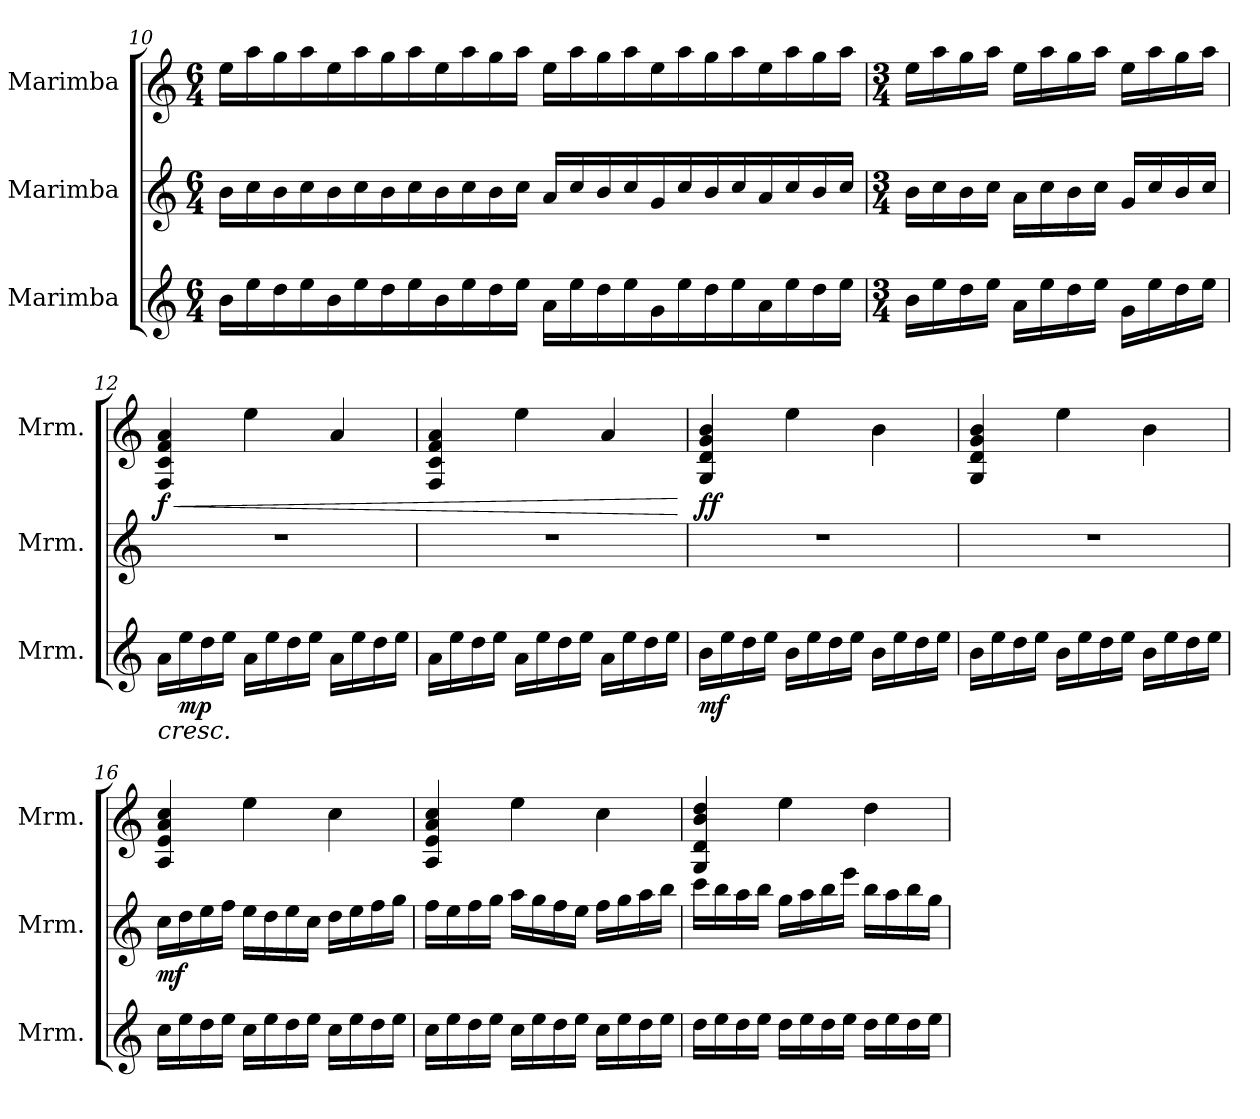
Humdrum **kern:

**kern	**dynam	**kern	**dynam	**kern	**dynam
*part3	*part3	*part2	*part2	*part1	*part1
*staff3	*staff3	*staff2	*staff2	*staff1	*staff1
*I"Marimba	*	*I"Marimba	*	*I"Marimba	*
*I'Mrm.	*	*I'Mrm.	*	*I'Mrm.	*
!!LO:PB:g=z
*clefG2	*	*clefG2	*	*clefG2	*
*k[]	*	*k[]	*	*k[]	*
*M6/4	*	*M6/4	*	*M6/4	*
=10	=10	=10	=10	=10	=10
16b\LL	.	16b\LL	.	16ee\LL	.
16ee\	.	16cc\	.	16aa\	.
16dd\	.	16b\	.	16gg\	.
16ee\	.	16cc\	.	16aa\	.
16b\	.	16b\	.	16ee\	.
16ee\	.	16cc\	.	16aa\	.
16dd\	.	16b\	.	16gg\	.
16ee\	.	16cc\	.	16aa\	.
16b\	.	16b\	.	16ee\	.
16ee\	.	16cc\	.	16aa\	.
16dd\	.	16b\	.	16gg\	.
16ee\JJ	.	16cc\JJ	.	16aa\JJ	.
16a\LL	.	16a/LL	.	16ee\LL	.
16ee\	.	16cc/	.	16aa\	.
16dd\	.	16b/	.	16gg\	.
16ee\	.	16cc/	.	16aa\	.
16g\	.	16g/	.	16ee\	.
16ee\	.	16cc/	.	16aa\	.
16dd\	.	16b/	.	16gg\	.
16ee\	.	16cc/	.	16aa\	.
16a\	.	16a/	.	16ee\	.
16ee\	.	16cc/	.	16aa\	.
16dd\	.	16b/	.	16gg\	.
16ee\JJ	.	16cc/JJ	.	16aa\JJ	.
!!LO:LB:g=z
=11	=11	=11	=11	=11	=11
*M3/4	*	*M3/4	*	*M3/4	*
16b\LL	.	16b\LL	.	16ee\LL	.
16ee\	.	16cc\	.	16aa\	.
16dd\	.	16b\	.	16gg\	.
16ee\JJ	.	16cc\JJ	.	16aa\JJ	.
16a\LL	.	16a\LL	.	16ee\LL	.
16ee\	.	16cc\	.	16aa\	.
16dd\	.	16b\	.	16gg\	.
16ee\JJ	.	16cc\JJ	.	16aa\JJ	.
16g\LL	.	16g/LL	.	16ee\LL	.
16ee\	.	16cc/	.	16aa\	.
16dd\	.	16b/	.	16gg\	.
16ee\JJ	.	16cc/JJ	.	16aa\JJ	.
=12	=12	=12	=12	=12	=12
!	!LO:HP:b	!	!	!	!LO:HP:b
!	!	!	!	!	!LO:DY:n=1:b
16a\LL	<	2.r	.	4F/ 4c/ 4f/ 4a/	< f
!	!LO:DY:b	!	!	!	!
16ee\	mp	.	.	.	.
16dd\	.	.	.	.	.
16ee\JJ	.	.	.	.	.
16a\LL	.	.	.	4ee\	.
16ee\	.	.	.	.	.
16dd\	.	.	.	.	.
16ee\JJ	.	.	.	.	.
16a\LL	.	.	.	4a/	.
16ee\	.	.	.	.	.
16dd\	.	.	.	.	.
16ee\JJ	.	.	.	.	.
!!LO:PB:g=z
=13	=13	=13	=13	=13	=13
16a\LL	.	2.r	.	4F/ 4c/ 4f/ 4a/	.
16ee\	.	.	.	.	.
16dd\	.	.	.	.	.
16ee\JJ	.	.	.	.	.
16a\LL	.	.	.	4ee\	.
16ee\	.	.	.	.	.
16dd\	.	.	.	.	.
16ee\JJ	.	.	.	.	.
16a\LL	.	.	.	4a/	.
16ee\	.	.	.	.	.
16dd\	.	.	.	.	.
16ee\JJ	.	.	.	.	.
.	[	.	.	.	[
=14	=14	=14	=14	=14	=14
!	!LO:DY:b	!	!	!	!LO:DY:b
16b\LL	mf	2.r	.	4G/ 4d/ 4g/ 4b/	ff
16ee\	.	.	.	.	.
16dd\	.	.	.	.	.
16ee\JJ	.	.	.	.	.
16b\LL	.	.	.	4ee\	.
16ee\	.	.	.	.	.
16dd\	.	.	.	.	.
16ee\JJ	.	.	.	.	.
16b\LL	.	.	.	4b\	.
16ee\	.	.	.	.	.
16dd\	.	.	.	.	.
16ee\JJ	.	.	.	.	.
!!LO:LB:g=z
=15	=15	=15	=15	=15	=15
16b\LL	.	2.r	.	4G/ 4d/ 4g/ 4b/	.
16ee\	.	.	.	.	.
16dd\	.	.	.	.	.
16ee\JJ	.	.	.	.	.
16b\LL	.	.	.	4ee\	.
16ee\	.	.	.	.	.
16dd\	.	.	.	.	.
16ee\JJ	.	.	.	.	.
16b\LL	.	.	.	4b\	.
16ee\	.	.	.	.	.
16dd\	.	.	.	.	.
16ee\JJ	.	.	.	.	.
=16	=16	=16	=16	=16	=16
!	!	!	!LO:DY:b	!	!
16cc\LL	.	16cc\LL	mf	4A/ 4e/ 4a/ 4cc/	.
16ee\	.	16dd\	.	.	.
16dd\	.	16ee\	.	.	.
16ee\JJ	.	16ff\JJ	.	.	.
16cc\LL	.	16ee\LL	.	4ee\	.
16ee\	.	16dd\	.	.	.
16dd\	.	16ee\	.	.	.
16ee\JJ	.	16cc\JJ	.	.	.
16cc\LL	.	16dd\LL	.	4cc\	.
16ee\	.	16ee\	.	.	.
16dd\	.	16ff\	.	.	.
16ee\JJ	.	16gg\JJ	.	.	.
!!LO:PB:g=z
=17	=17	=17	=17	=17	=17
16cc\LL	.	16ff\LL	.	4A/ 4e/ 4a/ 4cc/	.
16ee\	.	16ee\	.	.	.
16dd\	.	16ff\	.	.	.
16ee\JJ	.	16gg\JJ	.	.	.
16cc\LL	.	16aa\LL	.	4ee\	.
16ee\	.	16gg\	.	.	.
16dd\	.	16ff\	.	.	.
16ee\JJ	.	16ee\JJ	.	.	.
16cc\LL	.	16ff\LL	.	4cc\	.
16ee\	.	16gg\	.	.	.
16dd\	.	16aa\	.	.	.
16ee\JJ	.	16bb\JJ	.	.	.
=18	=18	=18	=18	=18	=18
16dd\LL	.	16ccc\LL	.	4G/ 4d/ 4b/ 4dd/	.
16ee\	.	16bb\	.	.	.
16dd\	.	16aa\	.	.	.
16ee\JJ	.	16bb\JJ	.	.	.
16dd\LL	.	16gg\LL	.	4ee\	.
16ee\	.	16aa\	.	.	.
16dd\	.	16bb\	.	.	.
16ee\JJ	.	16eee\JJ	.	.	.
16dd\LL	.	16bb\LL	.	4dd\	.
16ee\	.	16aa\	.	.	.
16dd\	.	16bb\	.	.	.
16ee\JJ	.	16gg\JJ	.	.	.
=	=	=	=	=	=
*-	*-	*-	*-	*-	*-
